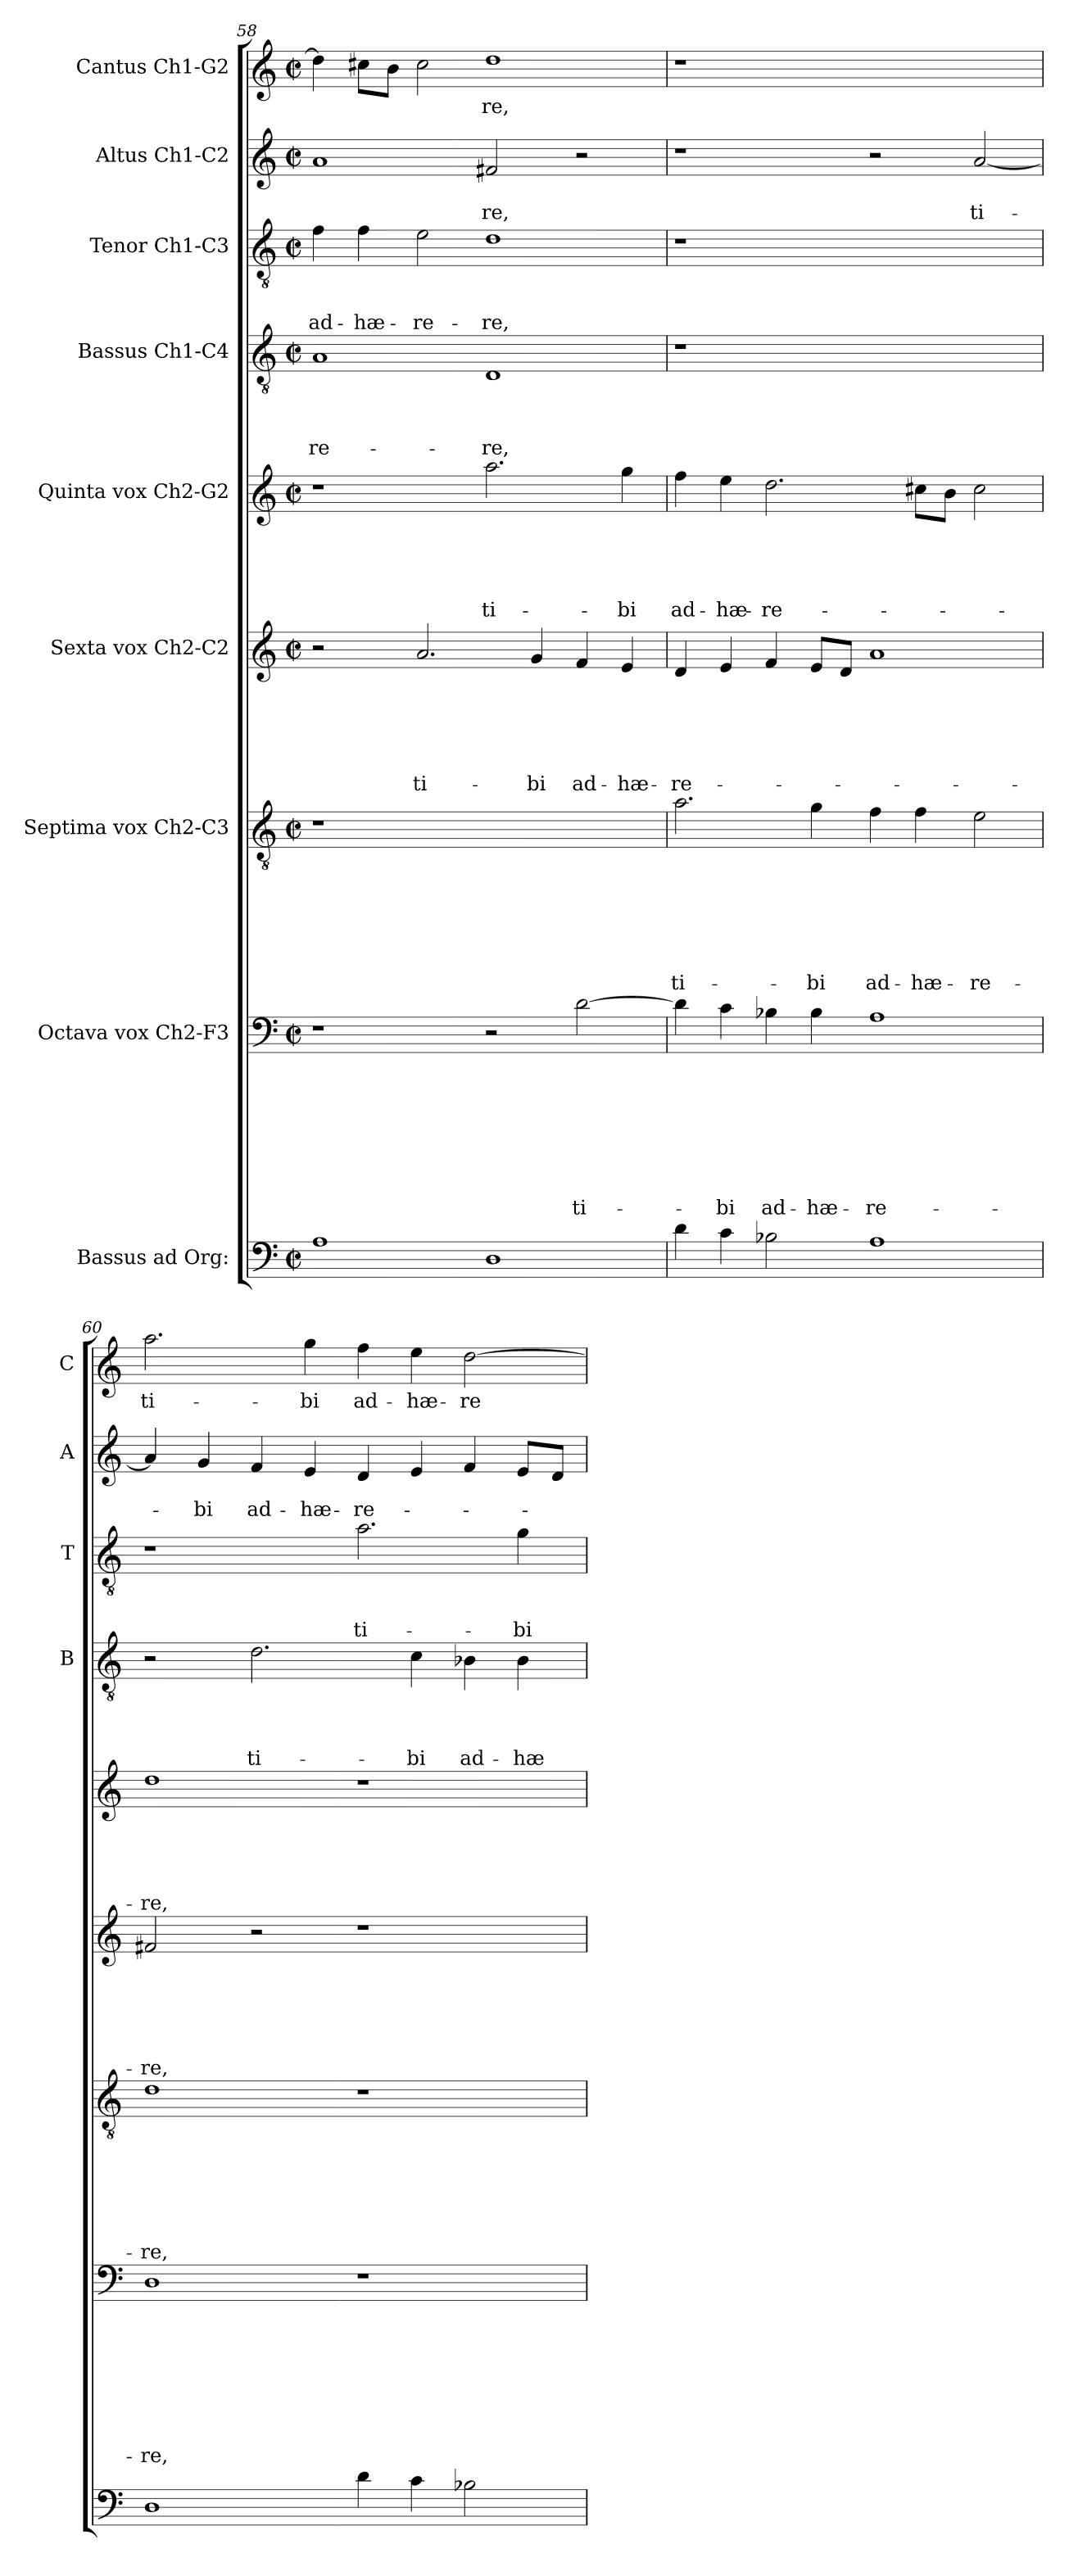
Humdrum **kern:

**kern	**kern	**text	**text	**text	**text	**text	**text	**text	**text	**kern	**text	**text	**text	**text	**text	**text	**text	**kern	**text	**text	**text	**text	**text	**text	**kern	**text	**text	**text	**text	**text	**kern	**text	**text	**text	**text	**kern	**text	**text	**text	**kern	**text	**text	**kern	**text
*part9	*part8	*part8	*part8	*part8	*part8	*part8	*part8	*part8	*part8	*part7	*part7	*part7	*part7	*part7	*part7	*part7	*part7	*part6	*part6	*part6	*part6	*part6	*part6	*part6	*part5	*part5	*part5	*part5	*part5	*part5	*part4	*part4	*part4	*part4	*part4	*part3	*part3	*part3	*part3	*part2	*part2	*part2	*part1	*part1
*staff9	*staff8	*staff8	*staff8	*staff8	*staff8	*staff8	*staff8	*staff8	*staff8	*staff7	*staff7	*staff7	*staff7	*staff7	*staff7	*staff7	*staff7	*staff6	*staff6	*staff6	*staff6	*staff6	*staff6	*staff6	*staff5	*staff5	*staff5	*staff5	*staff5	*staff5	*staff4	*staff4	*staff4	*staff4	*staff4	*staff3	*staff3	*staff3	*staff3	*staff2	*staff2	*staff2	*staff1	*staff1
*I"Bassus ad Org:	*I"Octava vox Ch2-F3	*	*	*	*	*	*	*	*	*I"Septima vox Ch2-C3	*	*	*	*	*	*	*	*I"Sexta vox Ch2-C2	*	*	*	*	*	*	*I"Quinta vox Ch2-G2	*	*	*	*	*	*I"Bassus Ch1-C4	*	*	*	*	*I"Tenor Ch1-C3	*	*	*	*I"Altus Ch1-C2	*	*	*I"Cantus Ch1-G2	*
*	*	*	*	*	*	*	*	*	*	*	*	*	*	*	*	*	*	*	*	*	*	*	*	*	*	*	*	*	*	*	*I'B	*	*	*	*	*I'T	*	*	*	*I'A	*	*	*I'C	*
!!LO:LB:g=z
*clefF4	*clefF4	*	*	*	*	*	*	*	*	*clefGv2	*	*	*	*	*	*	*	*clefG2	*	*	*	*	*	*	*clefG2	*	*	*	*	*	*clefGv2	*	*	*	*	*clefGv2	*	*	*	*clefG2	*	*	*clefG2	*
*k[]	*k[]	*	*	*	*	*	*	*	*	*k[]	*	*	*	*	*	*	*	*k[]	*	*	*	*	*	*	*k[]	*	*	*	*	*	*k[]	*	*	*	*	*k[]	*	*	*	*k[]	*	*	*k[]	*
*C:	*C:	*	*	*	*	*	*	*	*	*C:	*	*	*	*	*	*	*	*C:	*	*	*	*	*	*	*C:	*	*	*	*	*	*C:	*	*	*	*	*C:	*	*	*	*C:	*	*	*C:	*
*M2/2	*M2/2	*	*	*	*	*	*	*	*	*M2/2	*	*	*	*	*	*	*	*M2/2	*	*	*	*	*	*	*M2/2	*	*	*	*	*	*M2/2	*	*	*	*	*M2/2	*	*	*	*M2/2	*	*	*M2/2	*
*met(c|)	*met(c|)	*	*	*	*	*	*	*	*	*met(c|)	*	*	*	*	*	*	*	*met(c|)	*	*	*	*	*	*	*met(c|)	*	*	*	*	*	*met(c|)	*	*	*	*	*met(c|)	*	*	*	*met(c|)	*	*	*met(c|)	*
=58	=58	=58	=58	=58	=58	=58	=58	=58	=58	=58	=58	=58	=58	=58	=58	=58	=58	=58	=58	=58	=58	=58	=58	=58	=58	=58	=58	=58	=58	=58	=58	=58	=58	=58	=58	=58	=58	=58	=58	=58	=58	=58	=58	=58
!	!	!	!	!	!	!	!	!	!	!	!	!	!	!	!	!	!	!	!	!	!	!	!	!	!	!	!	!	!	!	!	!	!	!	!LO:LY:b	!	!	!	!LO:LY:b	!	!	!	!	!
1A	1r	.	.	.	.	.	.	.	.	1r	.	.	.	.	.	.	.	2r	.	.	.	.	.	.	1r	.	.	.	.	.	1A	.	.	.	-re-	4f\	.	.	ad-	1a	.	.	4dd\]	.
!	!	!	!	!	!	!	!	!	!	!	!	!	!	!	!	!	!	!	!	!	!	!	!	!	!	!	!	!	!	!	!	!	!	!	!	!	!	!	!LO:LY:b	!	!	!	!	!
.	.	.	.	.	.	.	.	.	.	.	.	.	.	.	.	.	.	.	.	.	.	.	.	.	.	.	.	.	.	.	.	.	.	.	.	4f\	.	.	-hæ-	.	.	.	8cc#X\L	.
.	.	.	.	.	.	.	.	.	.	.	.	.	.	.	.	.	.	.	.	.	.	.	.	.	.	.	.	.	.	.	.	.	.	.	.	.	.	.	.	.	.	.	8b\J	.
!	!	!	!	!	!	!	!	!	!	!	!	!	!	!	!	!	!	!	!	!	!	!	!	!LO:LY:b	!	!	!	!	!	!	!	!	!	!	!	!	!	!	!LO:LY:b	!	!	!	!	!
.	.	.	.	.	.	.	.	.	.	.	.	.	.	.	.	.	.	2.a/	.	.	.	.	.	ti-	.	.	.	.	.	.	.	.	.	.	.	2e\	.	.	-re-	.	.	.	2cc#\	.
!	!	!	!	!	!	!	!	!	!	!	!	!	!	!	!	!	!	!	!	!	!	!	!	!	!	!	!	!	!	!LO:LY:b	!	!	!	!	!LO:LY:b	!	!	!	!LO:LY:b	!	!	!LO:LY:b	!	!LO:LY:b
1D	2r	.	.	.	.	.	.	.	.	1ryy	.	.	.	.	.	.	.	.	.	.	.	.	.	.	2.aa\	.	.	.	.	ti-	1D	.	.	.	-re,	1d	.	.	-re,	2f#X/	.	-re,	1dd	-re,
!	!	!	!	!	!	!	!	!	!	!	!	!	!	!	!	!	!	!	!	!	!	!	!	!LO:LY:b	!	!	!	!	!	!	!	!	!	!	!	!	!	!	!	!	!	!	!	!
.	.	.	.	.	.	.	.	.	.	.	.	.	.	.	.	.	.	4g/	.	.	.	.	.	-bi	.	.	.	.	.	.	.	.	.	.	.	.	.	.	.	.	.	.	.	.
!	!	!	!	!	!	!	!	!	!LO:LY:b	!	!	!	!	!	!	!	!	!	!	!	!	!	!	!LO:LY:b	!	!	!	!	!	!	!	!	!	!	!	!	!	!	!	!	!	!	!	!
.	[2d\	.	.	.	.	.	.	.	ti-	.	.	.	.	.	.	.	.	4f/	.	.	.	.	.	ad-	.	.	.	.	.	.	.	.	.	.	.	.	.	.	.	2r	.	.	.	.
!	!	!	!	!	!	!	!	!	!	!	!	!	!	!	!	!	!	!	!	!	!	!	!	!LO:LY:b	!	!	!	!	!	!LO:LY:b	!	!	!	!	!	!	!	!	!	!	!	!	!	!
.	.	.	.	.	.	.	.	.	.	.	.	.	.	.	.	.	.	4e/	.	.	.	.	.	-hæ-	4gg\	.	.	.	.	-bi	.	.	.	.	.	.	.	.	.	.	.	.	.	.
=59	=59	=59	=59	=59	=59	=59	=59	=59	=59	=59	=59	=59	=59	=59	=59	=59	=59	=59	=59	=59	=59	=59	=59	=59	=59	=59	=59	=59	=59	=59	=59	=59	=59	=59	=59	=59	=59	=59	=59	=59	=59	=59	=59	=59
!	!	!	!	!	!	!	!	!	!	!	!	!	!	!	!	!	!LO:LY:b	!	!	!	!	!	!	!LO:LY:b	!	!	!	!	!	!LO:LY:b	!	!	!	!	!	!	!	!	!	!	!	!	!	!
4d\	4d\]	.	.	.	.	.	.	.	.	2.a\	.	.	.	.	.	.	ti-	4d/	.	.	.	.	.	-re-	4ff\	.	.	.	.	ad-	1r	.	.	.	.	1r	.	.	.	1r	.	.	1r	.
!	!	!	!	!	!	!	!	!	!LO:LY:b	!	!	!	!	!	!	!	!	!	!	!	!	!	!	!	!	!	!	!	!	!LO:LY:b	!	!	!	!	!	!	!	!	!	!	!	!	!	!
4c\	4c\	.	.	.	.	.	.	.	-bi	.	.	.	.	.	.	.	.	4e/	.	.	.	.	.	.	4ee\	.	.	.	.	-hæ-	.	.	.	.	.	.	.	.	.	.	.	.	.	.
!	!	!	!	!	!	!	!	!	!LO:LY:b	!	!	!	!	!	!	!	!	!	!	!	!	!	!	!	!	!	!	!	!	!LO:LY:b	!	!	!	!	!	!	!	!	!	!	!	!	!	!
2B-X\	4B-X\	.	.	.	.	.	.	.	ad-	.	.	.	.	.	.	.	.	4f/	.	.	.	.	.	.	2.dd\	.	.	.	.	-re-	.	.	.	.	.	.	.	.	.	.	.	.	.	.
!	!	!	!	!	!	!	!	!	!LO:LY:b	!	!	!	!	!	!	!	!LO:LY:b	!	!	!	!	!	!	!	!	!	!	!	!	!	!	!	!	!	!	!	!	!	!	!	!	!	!	!
.	4B-\	.	.	.	.	.	.	.	-hæ-	4g\	.	.	.	.	.	.	-bi	8e/L	.	.	.	.	.	.	.	.	.	.	.	.	.	.	.	.	.	.	.	.	.	.	.	.	.	.
.	.	.	.	.	.	.	.	.	.	.	.	.	.	.	.	.	.	8d/J	.	.	.	.	.	.	.	.	.	.	.	.	.	.	.	.	.	.	.	.	.	.	.	.	.	.
!	!	!	!	!	!	!	!	!	!LO:LY:b	!	!	!	!	!	!	!	!LO:LY:b	!	!	!	!	!	!	!	!	!	!	!	!	!	!	!	!	!	!	!	!	!	!	!	!	!	!	!
1A	1A	.	.	.	.	.	.	.	-re-	4f\	.	.	.	.	.	.	ad-	1a	.	.	.	.	.	.	.	.	.	.	.	.	1ryy	.	.	.	.	1ryy	.	.	.	2r	.	.	1ryy	.
!	!	!	!	!	!	!	!	!	!	!	!	!	!	!	!	!	!LO:LY:b	!	!	!	!	!	!	!	!	!	!	!	!	!	!	!	!	!	!	!	!	!	!	!	!	!	!	!
.	.	.	.	.	.	.	.	.	.	4f\	.	.	.	.	.	.	-hæ-	.	.	.	.	.	.	.	8cc#X\L	.	.	.	.	.	.	.	.	.	.	.	.	.	.	.	.	.	.	.
.	.	.	.	.	.	.	.	.	.	.	.	.	.	.	.	.	.	.	.	.	.	.	.	.	8b\J	.	.	.	.	.	.	.	.	.	.	.	.	.	.	.	.	.	.	.
!	!	!	!	!	!	!	!	!	!	!	!	!	!	!	!	!	!LO:LY:b	!	!	!	!	!	!	!	!	!	!	!	!	!	!	!	!	!	!	!	!	!	!	!	!	!LO:LY:b	!	!
.	.	.	.	.	.	.	.	.	.	2e\	.	.	.	.	.	.	-re-	.	.	.	.	.	.	.	2cc#\	.	.	.	.	.	.	.	.	.	.	.	.	.	.	[2a/	.	ti-	.	.
=60	=60	=60	=60	=60	=60	=60	=60	=60	=60	=60	=60	=60	=60	=60	=60	=60	=60	=60	=60	=60	=60	=60	=60	=60	=60	=60	=60	=60	=60	=60	=60	=60	=60	=60	=60	=60	=60	=60	=60	=60	=60	=60	=60	=60
!	!	!	!	!	!	!	!	!	!LO:LY:b	!	!	!	!	!	!	!	!LO:LY:b	!	!	!	!	!	!	!LO:LY:b	!	!	!	!	!	!LO:LY:b	!	!	!	!	!	!	!	!	!	!	!	!	!	!LO:LY:b
1D	1D	.	.	.	.	.	.	.	-re,	1d	.	.	.	.	.	.	-re,	2f#X/	.	.	.	.	.	-re,	1dd	.	.	.	.	-re,	2r	.	.	.	.	1r	.	.	.	4a/]	.	.	2.aa\	ti-
!	!	!	!	!	!	!	!	!	!	!	!	!	!	!	!	!	!	!	!	!	!	!	!	!	!	!	!	!	!	!	!	!	!	!	!	!	!	!	!	!	!	!LO:LY:b	!	!
.	.	.	.	.	.	.	.	.	.	.	.	.	.	.	.	.	.	.	.	.	.	.	.	.	.	.	.	.	.	.	.	.	.	.	.	.	.	.	.	4g/	.	-bi	.	.
!	!	!	!	!	!	!	!	!	!	!	!	!	!	!	!	!	!	!	!	!	!	!	!	!	!	!	!	!	!	!	!	!	!	!	!LO:LY:b	!	!	!	!	!	!	!LO:LY:b	!	!
.	.	.	.	.	.	.	.	.	.	.	.	.	.	.	.	.	.	2r	.	.	.	.	.	.	.	.	.	.	.	.	2.d\	.	.	.	ti-	.	.	.	.	4f/	.	ad-	.	.
!	!	!	!	!	!	!	!	!	!	!	!	!	!	!	!	!	!	!	!	!	!	!	!	!	!	!	!	!	!	!	!	!	!	!	!	!	!	!	!	!	!	!LO:LY:b	!	!LO:LY:b
.	.	.	.	.	.	.	.	.	.	.	.	.	.	.	.	.	.	.	.	.	.	.	.	.	.	.	.	.	.	.	.	.	.	.	.	.	.	.	.	4e/	.	-hæ-	4gg\	-bi
!	!	!	!	!	!	!	!	!	!	!	!	!	!	!	!	!	!	!	!	!	!	!	!	!	!	!	!	!	!	!	!	!	!	!	!	!	!	!	!LO:LY:b	!	!	!LO:LY:b	!	!LO:LY:b
4d\	1r	.	.	.	.	.	.	.	.	1r	.	.	.	.	.	.	.	1r	.	.	.	.	.	.	1r	.	.	.	.	.	.	.	.	.	.	2.a\	.	.	ti-	4d/	.	-re-	4ff\	ad-
!	!	!	!	!	!	!	!	!	!	!	!	!	!	!	!	!	!	!	!	!	!	!	!	!	!	!	!	!	!	!	!	!	!	!	!LO:LY:b	!	!	!	!	!	!	!	!	!LO:LY:b
4c\	.	.	.	.	.	.	.	.	.	.	.	.	.	.	.	.	.	.	.	.	.	.	.	.	.	.	.	.	.	.	4c\	.	.	.	-bi	.	.	.	.	4e/	.	.	4ee\	-hæ-
!	!	!	!	!	!	!	!	!	!	!	!	!	!	!	!	!	!	!	!	!	!	!	!	!	!	!	!	!	!	!	!	!	!	!	!LO:LY:b	!	!	!	!	!	!	!	!	!LO:LY:b
2B-X\	.	.	.	.	.	.	.	.	.	.	.	.	.	.	.	.	.	.	.	.	.	.	.	.	.	.	.	.	.	.	4B-X\	.	.	.	ad-	.	.	.	.	4f/	.	.	[2dd\	-re-
!	!	!	!	!	!	!	!	!	!	!	!	!	!	!	!	!	!	!	!	!	!	!	!	!	!	!	!	!	!	!	!	!	!	!	!LO:LY:b	!	!	!	!LO:LY:b	!	!	!	!	!
.	.	.	.	.	.	.	.	.	.	.	.	.	.	.	.	.	.	.	.	.	.	.	.	.	.	.	.	.	.	.	4B-\	.	.	.	-hæ-	4g\	.	.	-bi	8e/L	.	.	.	.
.	.	.	.	.	.	.	.	.	.	.	.	.	.	.	.	.	.	.	.	.	.	.	.	.	.	.	.	.	.	.	.	.	.	.	.	.	.	.	.	8d/J	.	.	.	.
=	=	=	=	=	=	=	=	=	=	=	=	=	=	=	=	=	=	=	=	=	=	=	=	=	=	=	=	=	=	=	=	=	=	=	=	=	=	=	=	=	=	=	=	=
*-	*-	*-	*-	*-	*-	*-	*-	*-	*-	*-	*-	*-	*-	*-	*-	*-	*-	*-	*-	*-	*-	*-	*-	*-	*-	*-	*-	*-	*-	*-	*-	*-	*-	*-	*-	*-	*-	*-	*-	*-	*-	*-	*-	*-
